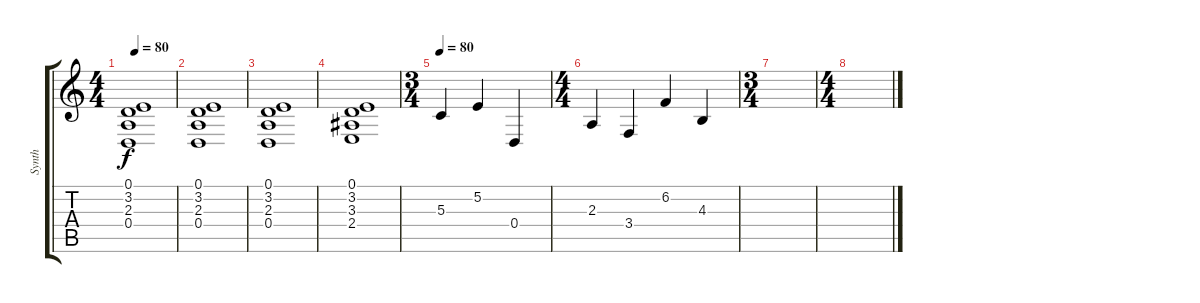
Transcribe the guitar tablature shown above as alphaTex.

\track ("Synth" "Synth") {instrument synthstrings1}
\staff {score tabs}
\tuning (E4 B3 G3 D3 A2 E2) {hide}
\ts (4 4)
\tempo 80
\tempo 72
\tempo 80
\clef g2
\ks c
(0.1 3.2 2.3 0.4).1{dy f instrument synthstrings1} |
(0.1 3.2 2.3 0.4).1 |
(0.1 3.2 2.3 0.4).1 |
(0.1 3.2 3.3 2.4).1 |
\ts (3 4)
\tempo 80
5.3.4 5.2.4 0.4.4 |
\ts (4 4)
2.3.4 3.4.4 6.2.4 4.3.4 |
\ts (3 4)
|
\ts (4 4)
